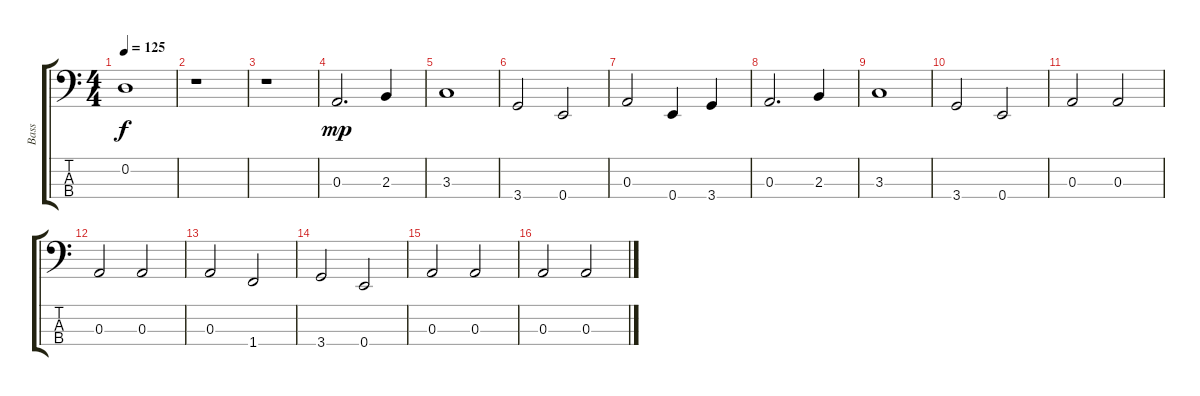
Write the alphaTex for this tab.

\track ("Bass" "Bass") {instrument acousticbass}
\staff {score tabs}
\tuning (G2 D2 A1 E1) {hide}
\ts (4 4)
\tempo 125
\clef f4
\ks c
0.2{t}.1{dy f} |
r.1 |
r.1 |
0.3.2{d dy mp} 2.3.4 |
3.3.1 |
3.4.2 0.4.2 |
0.3.2 0.4.4 3.4.4 |
0.3.2{d} 2.3.4 |
3.3.1 |
3.4.2 0.4.2 |
0.3.2 0.3.2 |
0.3.2 0.3.2 |
0.3.2 1.4.2 |
3.4.2 0.4.2 |
0.3.2 0.3.2 |
0.3.2 0.3.2
